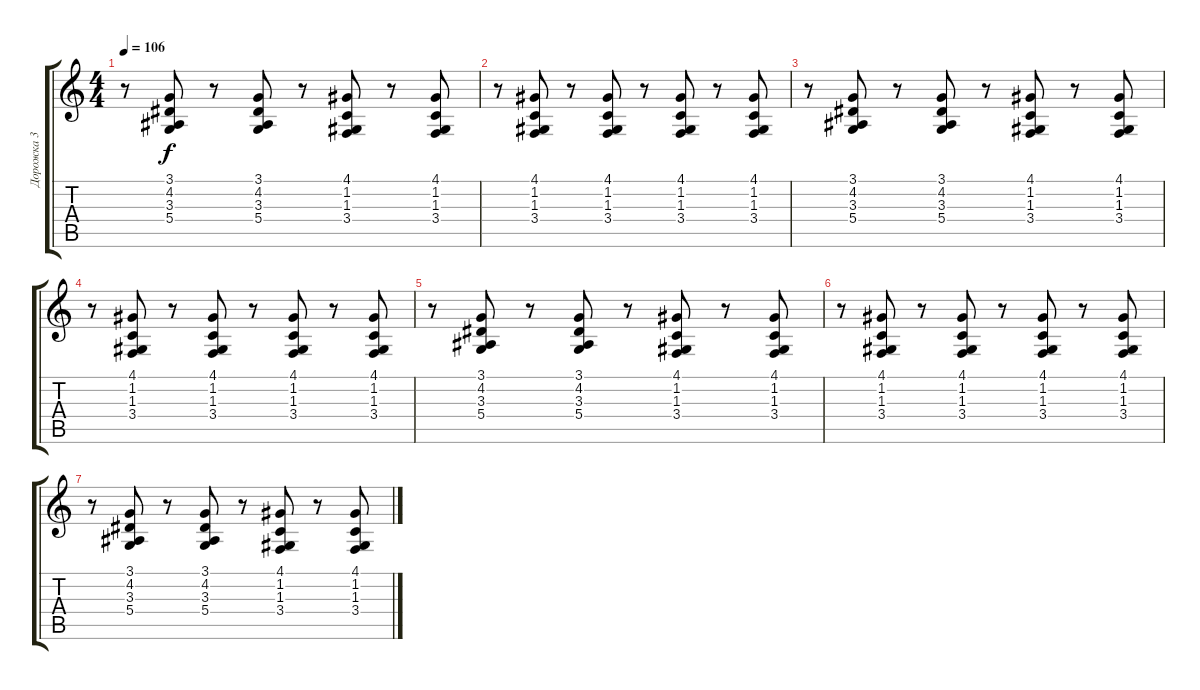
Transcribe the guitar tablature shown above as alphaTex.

\track ("Дорожка 3" "Дорожка 3") {instrument clavinet}
\staff {score tabs}
\tuning (E4 B3 G3 D3 A2 E2) {hide}
\ts (4 4)
\tempo 106
\clef g2
\ks c
r.8{dy f} (3.1 4.2 3.3 5.4).8 r.8 (3.1 4.2 3.3 5.4).8 r.8 (4.1 1.2 1.3 3.4).8 r.8 (4.1 1.2 1.3 3.4).8 |
r.8 (4.1 1.2 1.3 3.4).8 r.8 (4.1 1.2 1.3 3.4).8 r.8 (4.1 1.2 1.3 3.4).8 r.8 (4.1 1.2 1.3 3.4).8 |
r.8 (3.1 4.2 3.3 5.4).8 r.8 (3.1 4.2 3.3 5.4).8 r.8 (4.1 1.2 1.3 3.4).8 r.8 (4.1 1.2 1.3 3.4).8 |
r.8 (4.1 1.2 1.3 3.4).8 r.8 (4.1 1.2 1.3 3.4).8 r.8{volume 6} (4.1 1.2 1.3 3.4).8 r.8 (4.1 1.2 1.3 3.4).8 |
r.8 (3.1 4.2 3.3 5.4).8 r.8 (3.1 4.2 3.3 5.4).8 r.8{volume 4} (4.1 1.2 1.3 3.4).8 r.8 (4.1 1.2 1.3 3.4).8 |
r.8 (4.1 1.2 1.3 3.4).8 r.8 (4.1 1.2 1.3 3.4).8 r.8{volume 3} (4.1 1.2 1.3 3.4).8 r.8 (4.1 1.2 1.3 3.4).8 |
r.8{volume 2} (3.1 4.2 3.3 5.4).8 r.8 (3.1 4.2 3.3 5.4).8 r.8{volume 1} (4.1 1.2 1.3 3.4).8 r.8 (4.1 1.2 1.3 3.4).8{volume 0}
